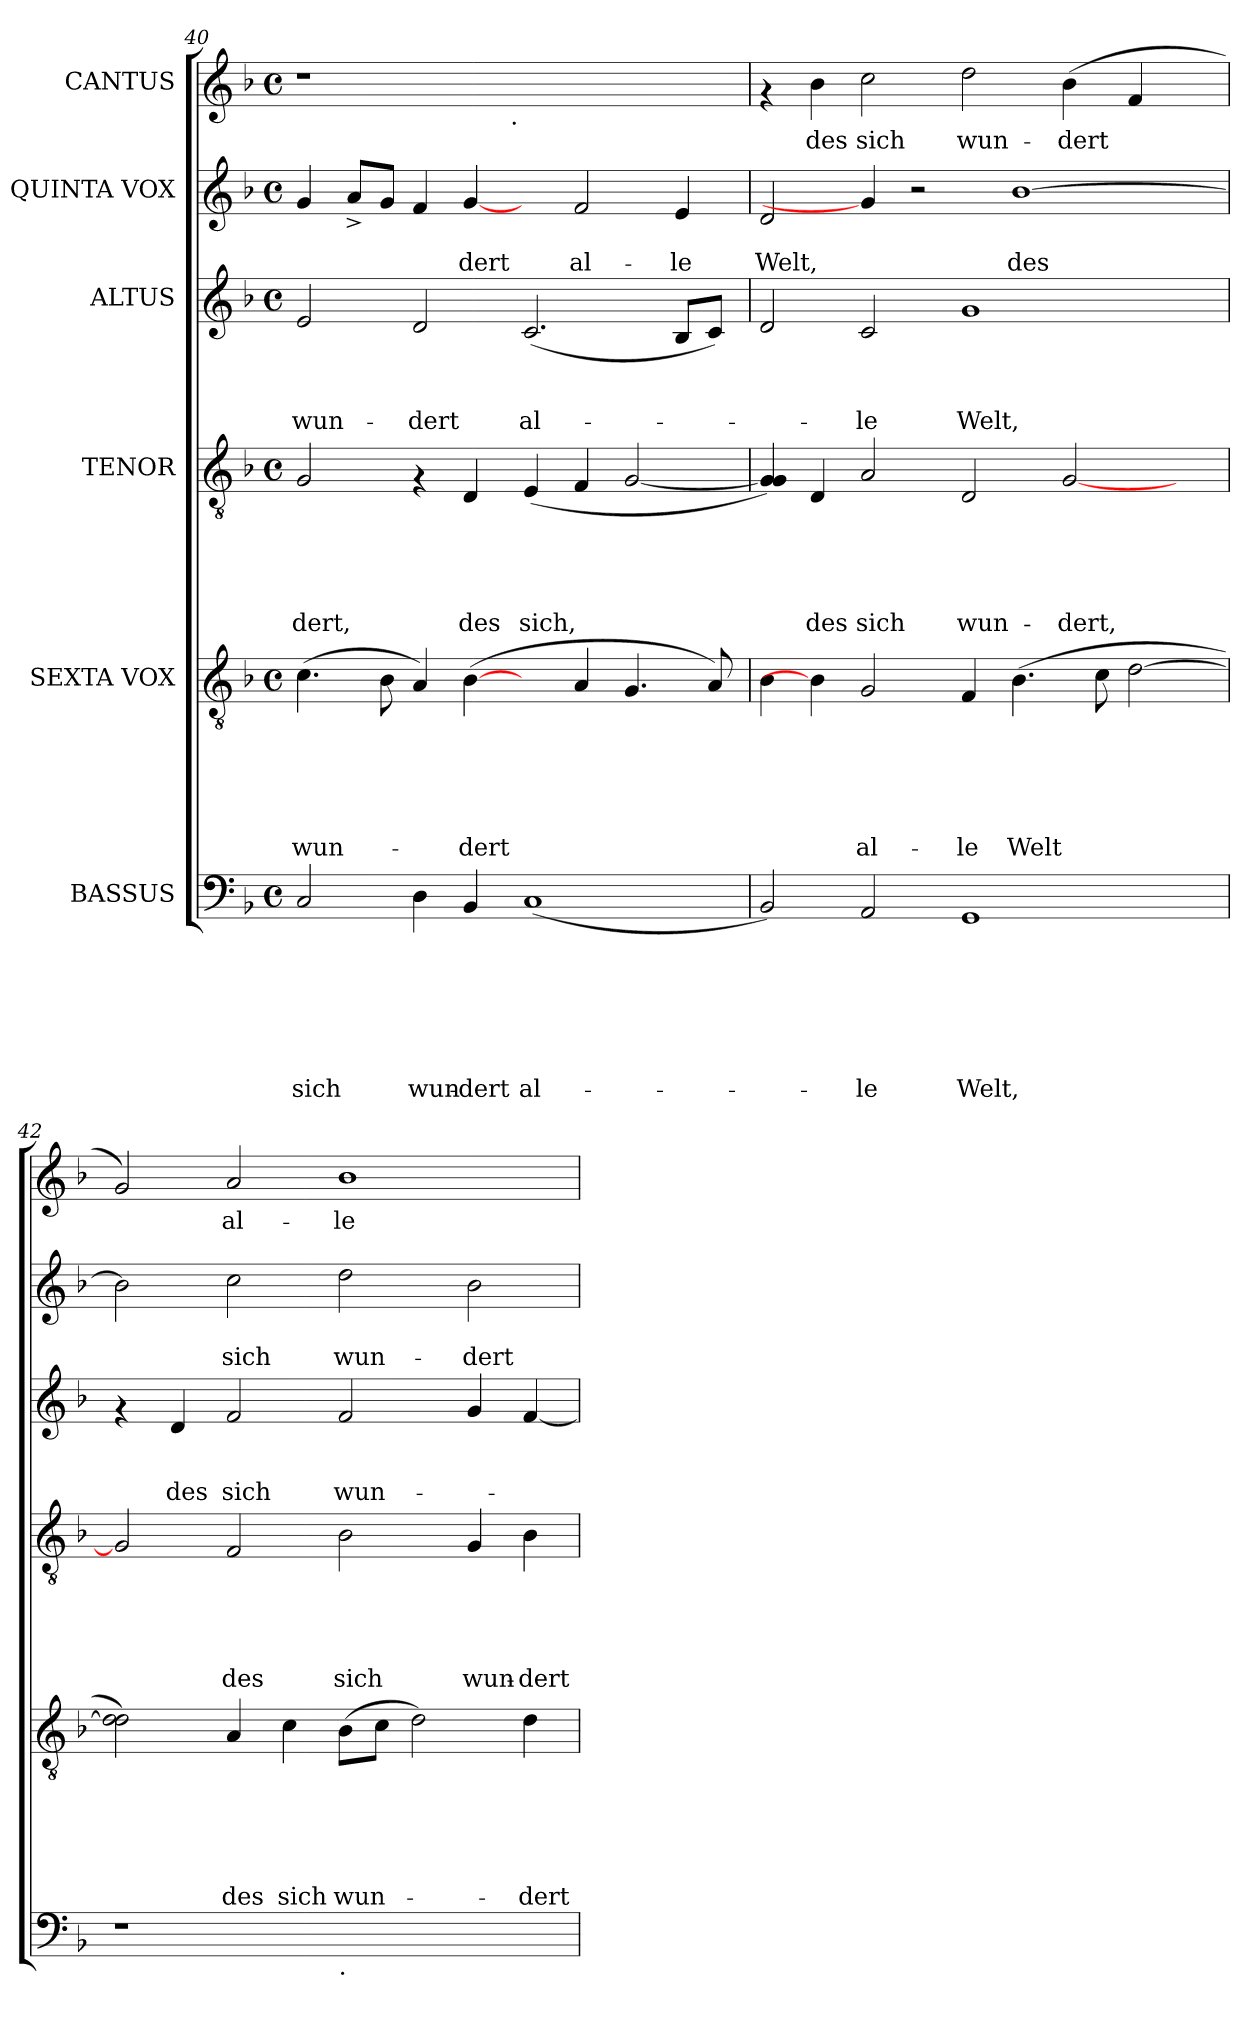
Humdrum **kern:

**kern	**text	**text	**text	**text	**text	**text	**text	**kern	**text	**text	**text	**text	**text	**text	**kern	**text	**text	**text	**text	**text	**kern	**text	**text	**text	**kern	**text	**text	**kern	**text
*part6	*part6	*part6	*part6	*part6	*part6	*part6	*part6	*part5	*part5	*part5	*part5	*part5	*part5	*part5	*part4	*part4	*part4	*part4	*part4	*part4	*part3	*part3	*part3	*part3	*part2	*part2	*part2	*part1	*part1
*staff6	*staff6	*staff6	*staff6	*staff6	*staff6	*staff6	*staff6	*staff5	*staff5	*staff5	*staff5	*staff5	*staff5	*staff5	*staff4	*staff4	*staff4	*staff4	*staff4	*staff4	*staff3	*staff3	*staff3	*staff3	*staff2	*staff2	*staff2	*staff1	*staff1
*I"BASSUS	*	*	*	*	*	*	*	*I"SEXTA VOX	*	*	*	*	*	*	*I"TENOR	*	*	*	*	*	*I"ALTUS	*	*	*	*I"QUINTA VOX	*	*	*I"CANTUS	*
*clefF4	*	*	*	*	*	*	*	*clefGv2	*	*	*	*	*	*	*clefGv2	*	*	*	*	*	*clefG2	*	*	*	*clefG2	*	*	*clefG2	*
*k[b-]	*	*	*	*	*	*	*	*k[b-]	*	*	*	*	*	*	*k[b-]	*	*	*	*	*	*k[b-]	*	*	*	*k[b-]	*	*	*k[b-]	*
*F:	*	*	*	*	*	*	*	*F:	*	*	*	*	*	*	*F:	*	*	*	*	*	*F:	*	*	*	*F:	*	*	*F:	*
*M4/4	*	*	*	*	*	*	*	*M4/4	*	*	*	*	*	*	*M4/4	*	*	*	*	*	*M4/4	*	*	*	*M4/4	*	*	*M4/4	*
*met(c)	*	*	*	*	*	*	*	*met(c)	*	*	*	*	*	*	*met(c)	*	*	*	*	*	*met(c)	*	*	*	*met(c)	*	*	*met(c)	*
=40	=40	=40	=40	=40	=40	=40	=40	=40	=40	=40	=40	=40	=40	=40	=40	=40	=40	=40	=40	=40	=40	=40	=40	=40	=40	=40	=40	=40	=40
!	!	!	!	!	!	!	!LO:LY:b	!	!	!	!	!	!	!LO:LY:b	!	!	!	!	!	!LO:LY:b	!	!	!	!LO:LY:b:rj	!	!	!	!	!
*	*	*	*	*	*	*	*	*	*	*	*	*	*	*	*	*	*	*	*	*	*	*	*	*	*	*	*	*^	*
2C/	.	.	.	.	.	.	sich	(>4.c\	.	.	.	.	.	wun-	2G/	.	.	.	.	-dert,	2e/	.	.	wun-	4g/	.	.	1r	2ryy	.
.	.	.	.	.	.	.	.	.	.	.	.	.	.	.	.	.	.	.	.	.	.	.	.	.	8a^</L	.	.	.	.	.
.	.	.	.	.	.	.	.	8B-\	.	.	.	.	.	.	.	.	.	.	.	.	.	.	.	.	8g/J	.	.	.	.	.
!	!	!	!	!	!	!	!LO:LY:b	!	!	!	!	!	!	!	!	!	!	!	!	!	!	!	!	!LO:LY:b:rj	!	!	!	!	!	!
4D\	.	.	.	.	.	.	wun-	4A/)	.	.	.	.	.	.	4rF	.	.	.	.	.	2d/	.	.	-dert	4f/	.	.	.	4...ryy	.
!	!	!	!	!	!	!	!LO:LY:b	!	!	!	!	!	!	!LO:LY:b	!	!	!	!	!	!LO:LY:b	!	!	!	!	!	!	!LO:LY:b	!	!	!
4BB-/	.	.	.	.	.	.	-dert	(>[4B-\	.	.	.	.	.	-dert	4D/	.	.	.	.	des	.	.	.	.	[4g/	.	-dert	.	.	.
!	!	!	!	!	!	!	!	!	!	!	!	!	!	!	!	!	!	!	!	!	!	!	!	!	!	!	!	!	!LO:TX:b:t=.	!
.	.	.	.	.	.	.	.	.	.	.	.	.	.	.	.	.	.	.	.	.	.	.	.	.	.	.	.	.	1ryy	.
!	!	!	!	!	!	!	!LO:LY:b	!	!	!	!	!	!	!	!	!	!	!	!	!LO:LY:b	!	!	!	!LO:LY:b:rj	!	!	!	!	!	!
(<1C	.	.	.	.	.	.	al-	4ryy	.	.	.	.	.	.	(<4E/	.	.	.	.	sich,	(<2.c/	.	.	al-	4ryy	.	.	1ryy	.	.
!	!	!	!	!	!	!	!	!	!	!	!	!	!	!	!	!	!	!	!	!	!	!	!	!	!	!	!LO:LY:b	!	!	!
.	.	.	.	.	.	.	.	4A/	.	.	.	.	.	.	4F/	.	.	.	.	.	.	.	.	.	2f/	.	al-	.	.	.
.	.	.	.	.	.	.	.	4.G/	.	.	.	.	.	.	[>2G/	.	.	.	.	.	.	.	.	.	.	.	.	.	.	.
!	!	!	!	!	!	!	!	!	!	!	!	!	!	!	!	!	!	!	!	!	!	!	!	!	!	!	!LO:LY:b	!	!	!
.	.	.	.	.	.	.	.	.	.	.	.	.	.	.	.	.	.	.	.	.	8B-/L	.	.	.	4e/	.	-le	.	.	.
.	.	.	.	.	.	.	.	8A/)	.	.	.	.	.	.	.	.	.	.	.	.	8c/J)	.	.	.	.	.	.	.	.	.
.	.	.	.	.	.	.	.	.	.	.	.	.	.	.	.	.	.	.	.	.	.	.	.	.	.	.	.	.	32ryy	.
!!LO:PB:g=z
=41	=41	=41	=41	=41	=41	=41	=41	=41	=41	=41	=41	=41	=41	=41	=41	=41	=41	=41	=41	=41	=41	=41	=41	=41	=41	=41	=41	=41	=41	=41
!	!	!	!	!	!	!	!	!	!	!	!	!	!	!	!	!	!	!	!	!	!	!	!	!	!	!	!LO:LY:b	!	!	!
*	*	*	*	*	*	*	*	*	*	*	*	*	*	*	*	*	*	*	*	*	*	*	*	*	*	*	*	*v	*v	*
2BB-/)	.	.	.	.	.	.	.	4B-\	.	.	.	.	.	.	4G/] 4G/)	.	.	.	.	.	2d/	.	.	.	2d/	.	Welt,	4rf	.
!	!	!	!	!	!	!	!	!	!	!	!	!	!	!	!	!	!	!	!	!LO:LY:b	!	!	!	!	!	!	!	!	!LO:LY:b
.	.	.	.	.	.	.	.	4B-\]	.	.	.	.	.	.	4D/	.	.	.	.	des	.	.	.	.	.	.	.	4b-\	des
!	!	!	!	!	!	!	!LO:LY:b	!	!	!	!	!	!	!LO:LY:b	!	!	!	!	!	!LO:LY:b	!	!	!	!LO:LY:b:rj	!	!	!	!	!LO:LY:b
2AA/	.	.	.	.	.	.	-le	2G/	.	.	.	.	.	al-	2A/	.	.	.	.	sich	2c/	.	.	-le	4g/]	.	.	2cc\	sich
.	.	.	.	.	.	.	.	.	.	.	.	.	.	.	.	.	.	.	.	.	.	.	.	.	2r	.	.	.	.
!	!	!	!	!	!	!	!LO:LY:b	!	!	!	!	!	!	!LO:LY:b	!	!	!	!	!	!LO:LY:b	!	!	!	!LO:LY:b:rj	!	!	!	!	!LO:LY:b
1GG	.	.	.	.	.	.	Welt,	4F/	.	.	.	.	.	-le	2D/	.	.	.	.	wun-	1g	.	.	Welt,	.	.	.	2dd\	wun-
!	!	!	!	!	!	!	!	!	!	!	!	!	!	!LO:LY:b	!	!	!	!	!	!	!	!	!	!	!	!	!LO:LY:b	!	!
.	.	.	.	.	.	.	.	(>4.B-\	.	.	.	.	.	Welt	.	.	.	.	.	.	.	.	.	.	[>1b-	.	des	.	.
!	!	!	!	!	!	!	!	!	!	!	!	!	!	!	!	!	!	!	!	!LO:LY:b	!	!	!	!	!	!	!	!	!LO:LY:b
.	.	.	.	.	.	.	.	.	.	.	.	.	.	.	[<2G/	.	.	.	.	-dert,	.	.	.	.	.	.	.	(>4b-\	-dert
.	.	.	.	.	.	.	.	8c\	.	.	.	.	.	.	.	.	.	.	.	.	.	.	.	.	.	.	.	.	.
.	.	.	.	.	.	.	.	[>2d\	.	.	.	.	.	.	.	.	.	.	.	.	.	.	.	.	.	.	.	4f/	.
4ryy	.	.	.	.	.	.	.	.	.	.	.	.	.	.	4ryy	.	.	.	.	.	4ryy	.	.	.	.	.	.	4ryy	.
=42	=42	=42	=42	=42	=42	=42	=42	=42	=42	=42	=42	=42	=42	=42	=42	=42	=42	=42	=42	=42	=42	=42	=42	=42	=42	=42	=42	=42	=42
1r	.	.	.	.	.	.	.	2d\] 2d\)	.	.	.	.	.	.	2G/]	.	.	.	.	.	4rf	.	.	.	2b-\]	.	.	2g/)	.
!	!	!	!	!	!	!	!	!	!	!	!	!	!	!	!	!	!	!	!	!	!	!	!	!LO:LY:b:rj	!	!	!	!	!
.	.	.	.	.	.	.	.	.	.	.	.	.	.	.	.	.	.	.	.	.	4d/	.	.	des	.	.	.	.	.
!	!	!	!	!	!	!	!	!	!	!	!	!	!	!LO:LY:b	!	!	!	!	!	!LO:LY:b	!	!	!	!LO:LY:b:rj	!	!	!LO:LY:b	!	!LO:LY:b
.	.	.	.	.	.	.	.	4A/	.	.	.	.	.	des	2F/	.	.	.	.	des	2f/	.	.	sich	2cc\	.	sich	2a/	al-
!	!	!	!	!	!	!	!	!	!	!	!	!	!	!LO:LY:b	!	!	!	!	!	!	!	!	!	!	!	!	!	!	!
.	.	.	.	.	.	.	.	4c\	.	.	.	.	.	sich	.	.	.	.	.	.	.	.	.	.	.	.	.	.	.
!LO:TX:b:t=.	!	!	!	!	!	!	!	!	!	!	!	!	!	!	!	!	!	!	!	!	!	!	!	!	!	!	!	!	!
!	!	!	!	!	!	!	!	!	!	!	!	!	!	!LO:LY:b	!	!	!	!	!	!LO:LY:b	!	!	!	!LO:LY:b:rj	!	!	!LO:LY:b	!	!LO:LY:b
1ryy	.	.	.	.	.	.	.	(>8B-\L	.	.	.	.	.	wun-	2B-\	.	.	.	.	sich	2f/	.	.	wun-	2dd\	.	wun-	1b-	-le
.	.	.	.	.	.	.	.	8c\J	.	.	.	.	.	.	.	.	.	.	.	.	.	.	.	.	.	.	.	.	.
.	.	.	.	.	.	.	.	2d\)	.	.	.	.	.	.	.	.	.	.	.	.	.	.	.	.	.	.	.	.	.
!	!	!	!	!	!	!	!	!	!	!	!	!	!	!	!	!	!	!	!	!LO:LY:b	!	!	!	!	!	!	!LO:LY:b	!	!
.	.	.	.	.	.	.	.	.	.	.	.	.	.	.	4G/	.	.	.	.	wun-	4g/	.	.	.	2b-\	.	-dert	.	.
!	!	!	!	!	!	!	!	!	!	!	!	!	!	!LO:LY:b	!	!	!	!	!	!LO:LY:b	!	!	!	!	!	!	!	!	!
.	.	.	.	.	.	.	.	4d\	.	.	.	.	.	-dert	4B-\	.	.	.	.	-dert	[<4f/	.	.	.	.	.	.	.	.
=	=	=	=	=	=	=	=	=	=	=	=	=	=	=	=	=	=	=	=	=	=	=	=	=	=	=	=	=	=
*-	*-	*-	*-	*-	*-	*-	*-	*-	*-	*-	*-	*-	*-	*-	*-	*-	*-	*-	*-	*-	*-	*-	*-	*-	*-	*-	*-	*-	*-
